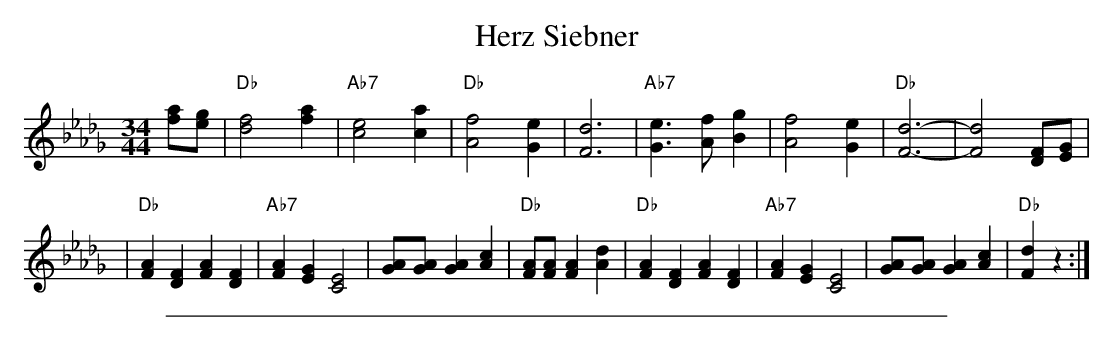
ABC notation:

X:1
T: Herz Siebner
M: 34/44
L: 1/8
K: Db
[af][ge] \
| "Db"[f4d4] [a2f2] | "Ab7"[e4c4] [a2c2] \
| "Db"[f4A4] [e2G2] | [d6F6] \
| "Ab7"[e3G3][fA][g2B2] | [f4A4][e2G2] \
| "Db"[d6-F6-] | [d4F4] [FD][GE] |
| "Db"[A2F2][F2D2] [A2F2][F2D2] | "Ab7"[A2F2][G2E2] [E4C4] \
| [AG][AG] [A2G2] [c2A2] | "Db"[AF][AF][A2F2] [d2A2] \
| "Db"[A2F2][F2D2] [A2F2][F2D2] | "Ab7"[A2F2][G2E2] [E4C4] \
| [AG][AG] [A2G2] [c2A2] | "Db"[d2F2] z2 :|
